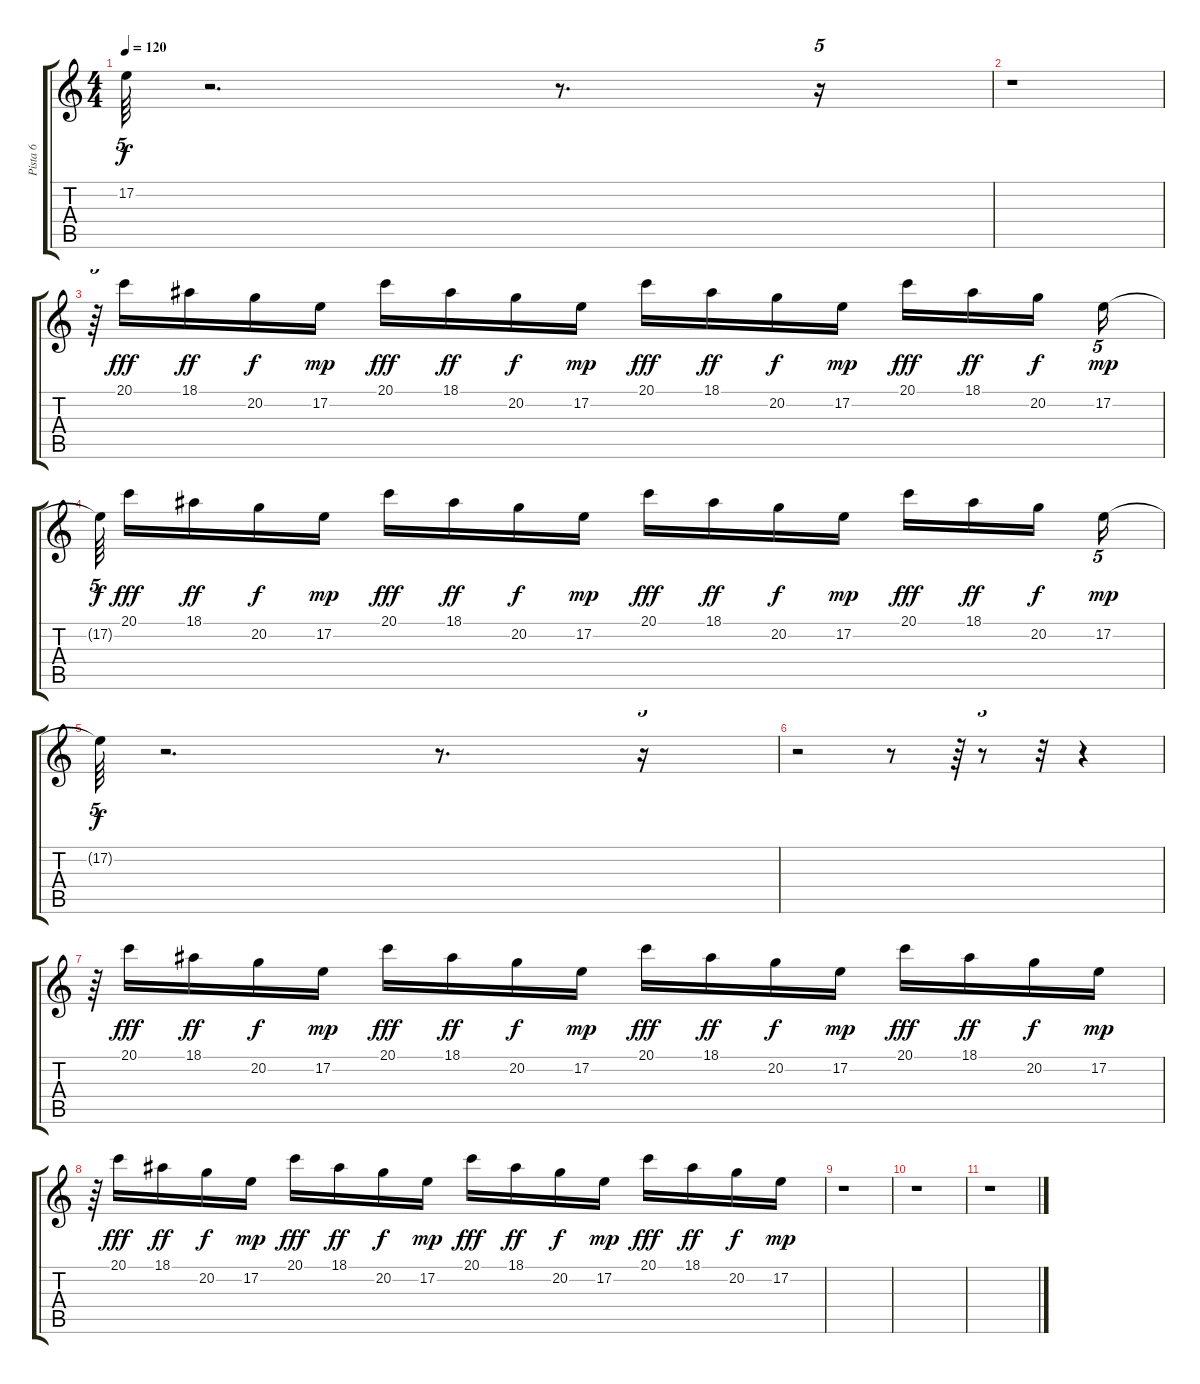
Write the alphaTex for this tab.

\track ("Pista 6" "Pista 6") {instrument stringensemble2}
\staff {score tabs}
\tuning (E4 B3 G3 D3 A2 E2) {hide}
\ts (4 4)
\tempo 120
\clef g2
\ks c
17.2{t}.64{tu (5 4) dy f} r.2{d} r.8{d} r.16{tu (5 4)} |
r.1 |
r.64{tu (5 4)} 20.1.16{dy fff volume 11} 18.1.16{dy ff} 20.2.16{dy f volume 11} 17.2.16{dy mp volume 11} 20.1.16{dy fff volume 11} 18.1.16{dy ff volume 11} 20.2.16{dy f} 17.2.16{dy mp volume 11} 20.1.16{dy fff volume 11} 18.1.16{dy ff volume 10} 20.2.16{dy f volume 10} 17.2.16{dy mp} 20.1.16{dy fff volume 10} 18.1.16{dy ff volume 10} 20.2.16{dy f volume 10} 17.2.16{tu (5 4) dy mp volume 10} |
17.2{t}.64{tu (5 4) dy f} 20.1.16{dy fff volume 10} 18.1.16{dy ff} 20.2.16{dy f volume 10} 17.2.16{dy mp volume 10} 20.1.16{dy fff volume 9} 18.1.16{dy ff volume 9} 20.2.16{dy f} 17.2.16{dy mp volume 9} 20.1.16{dy fff volume 9} 18.1.16{dy ff volume 9} 20.2.16{dy f volume 9} 17.2.16{dy mp} 20.1.16{dy fff volume 9} 18.1.16{dy ff volume 8} 20.2.16{dy f volume 8} 17.2.16{tu (5 4) dy mp volume 8} |
17.2{t}.64{tu (5 4) dy f} r.2{d} r.8{d} r.16{tu (5 4)} |
r.2 r.8 r.64{tu (5 4)} r.8{tu (3 2) volume 6 instrument electricbasspick} r.32 r.4 |
r.64 20.1.16{dy fff volume 5 instrument stringensemble2} 18.1.16{dy ff} 20.2.16{dy f volume 5} 17.2.16{dy mp volume 5} 20.1.16{dy fff volume 4} 18.1.16{dy ff volume 4} 20.2.16{dy f} 17.2.16{dy mp volume 4} 20.1.16{dy fff volume 4} 18.1.16{dy ff volume 4} 20.2.16{dy f volume 4} 17.2.16{dy mp} 20.1.16{dy fff volume 4} 18.1.16{dy ff volume 4} 20.2.16{dy f volume 4} 17.2.16{dy mp volume 3} |
r.64 20.1.16{dy fff volume 3} 18.1.16{dy ff} 20.2.16{dy f volume 3} 17.2.16{dy mp volume 3} 20.1.16{dy fff volume 3} 18.1.16{dy ff volume 3} 20.2.16{dy f} 17.2.16{dy mp volume 3} 20.1.16{dy fff volume 2} 18.1.16{dy ff volume 2} 20.2.16{dy f volume 2} 17.2.16{dy mp} 20.1.16{dy fff volume 2} 18.1.16{dy ff volume 2} 20.2.16{dy f volume 2} 17.2.16{dy mp volume 2} |
r.1 |
r.1 |
r.1
